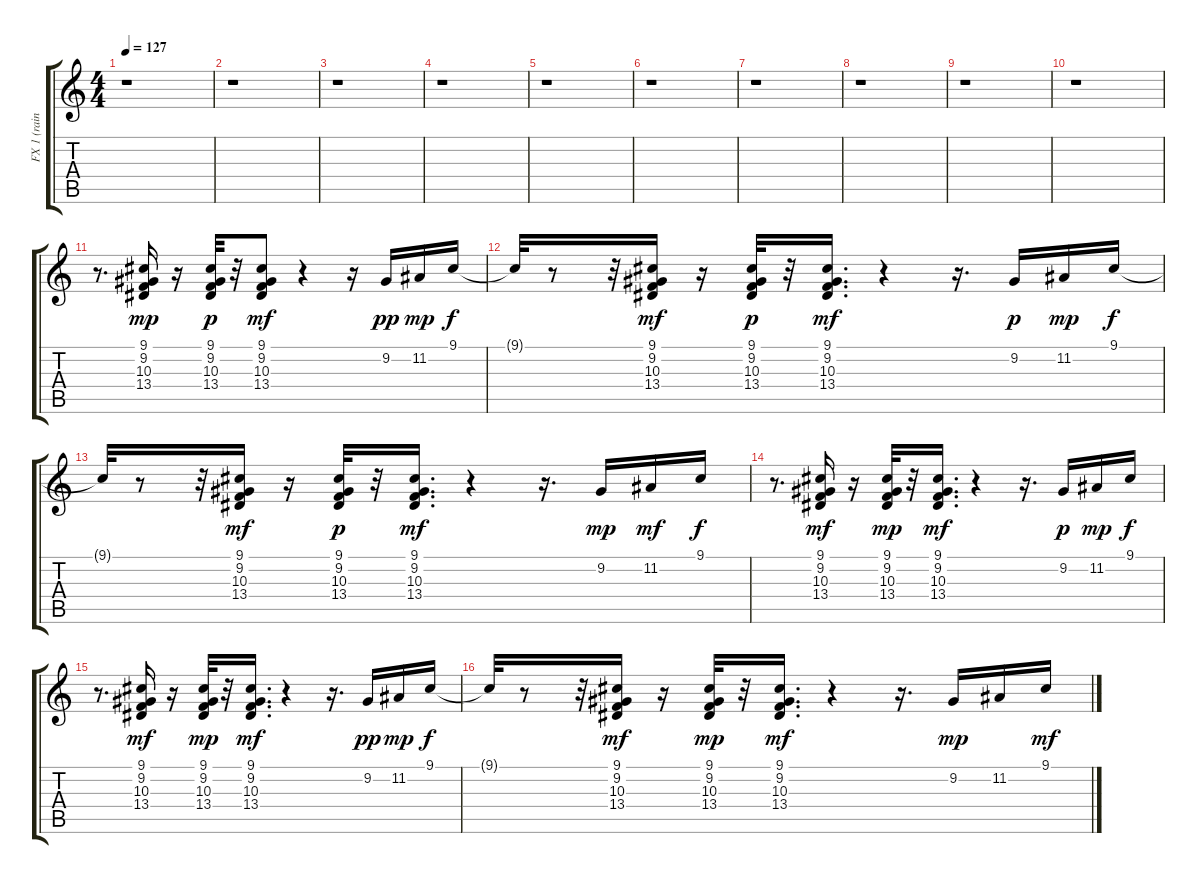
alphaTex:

\track ("FX 1 (rain)" "FX 1 (rain") {instrument fx1rain}
\staff {score tabs}
\tuning (E4 B3 G3 D3 A2 E2) {hide}
\ts (4 4)
\tempo 127
\clef g2
\ks c
r.1{dy mp} |
r.1 |
r.1 |
r.1 |
r.1 |
r.1 |
r.1 |
r.1 |
r.1 |
r.1 |
r.8{d} (9.1 9.2 10.3 13.4).16 r.16 (9.1 9.2 10.3 13.4).32{dy p} r.32 (9.1 9.2 10.3 13.4).8{dy mf} r.4 r.16 9.2.16{dy pp} 11.2.16{dy mp} 9.1.16{dy f} |
9.1{t}.32 r.8 r.32 (9.1 9.2 10.3 13.4).16{dy mf} r.16 (9.1 9.2 10.3 13.4).32{dy p} r.32 (9.1 9.2 10.3 13.4).16{d dy mf} r.4 r.16{d} 9.2.16{dy p} 11.2.16{dy mp} 9.1.16{dy f} |
9.1{t}.32 r.8 r.32 (9.1 9.2 10.3 13.4).16{dy mf} r.16 (9.1 9.2 10.3 13.4).32{dy p} r.32 (9.1 9.2 10.3 13.4).16{d dy mf} r.4 r.16{d} 9.2.16{dy mp} 11.2.16{dy mf} 9.1.16{dy f} |
r.8{d} (9.1 9.2 10.3 13.4).16{dy mf} r.16 (9.1 9.2 10.3 13.4).32{dy mp} r.32 (9.1 9.2 10.3 13.4).16{d dy mf} r.4 r.16{d} 9.2.16{dy p} 11.2.16{dy mp} 9.1.16{dy f} |
r.8{d} (9.1 9.2 10.3 13.4).16{dy mf} r.16 (9.1 9.2 10.3 13.4).32{dy mp} r.32 (9.1 9.2 10.3 13.4).16{d dy mf} r.4 r.16{d} 9.2.16{dy pp} 11.2.16{dy mp} 9.1.16{dy f} |
9.1{t}.32 r.8 r.32 (9.1 9.2 10.3 13.4).16{dy mf} r.16 (9.1 9.2 10.3 13.4).32{dy mp} r.32 (9.1 9.2 10.3 13.4).16{d dy mf} r.4 r.16{d} 9.2.16{dy mp} 11.2.16 9.1.16{dy mf}
